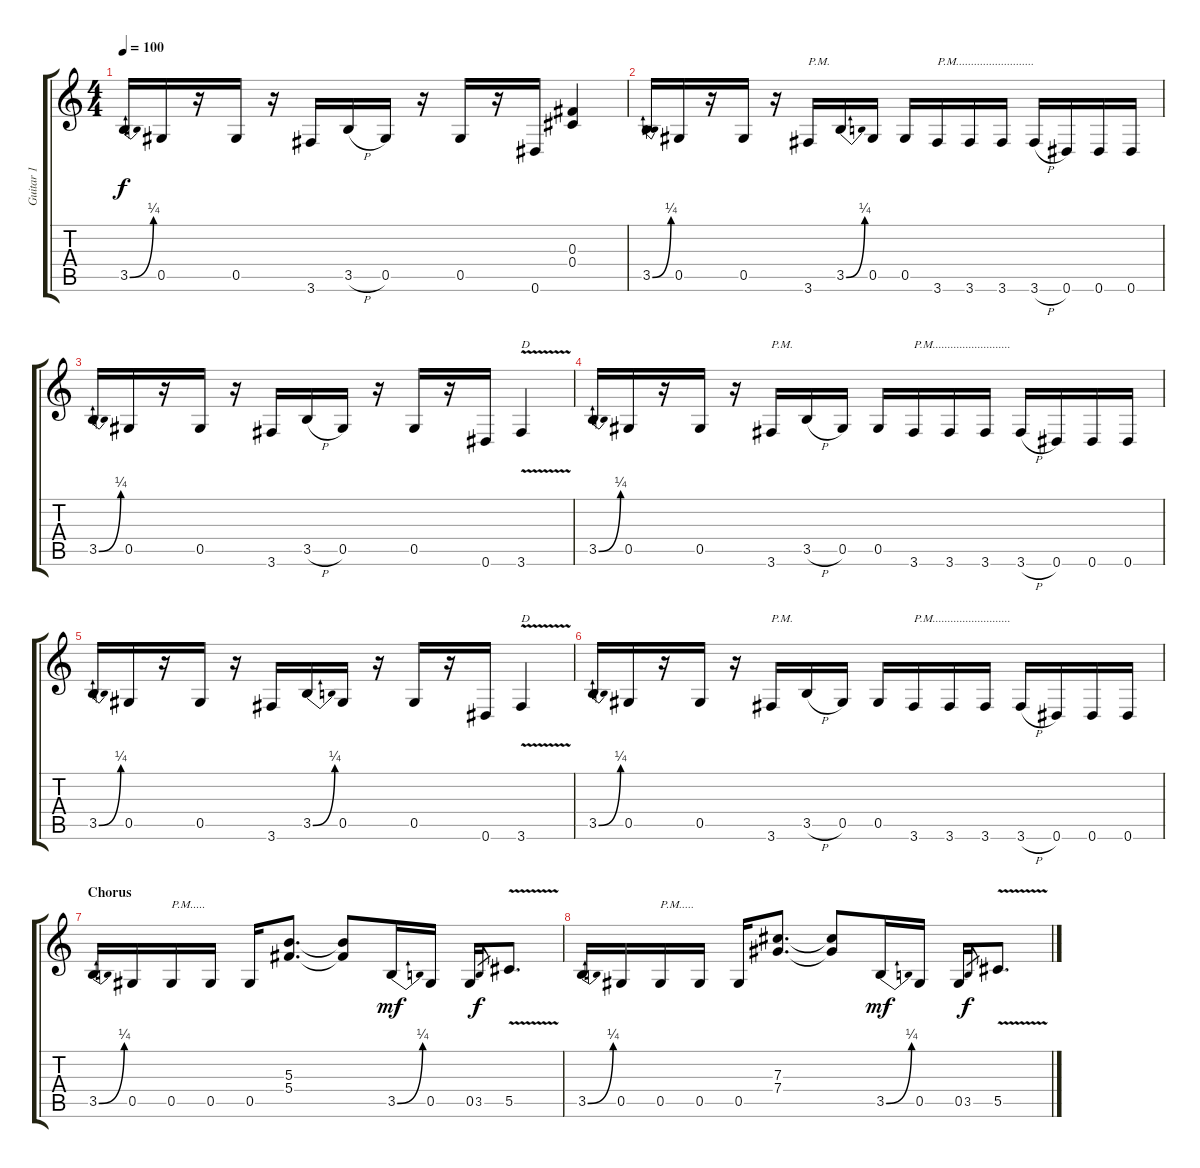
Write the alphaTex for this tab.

\track ("Guitar 1" "Guitar 1") {instrument overdrivenguitar}
\staff {score tabs}
\tuning (Eb4 Bb3 Gb3 Db3 Ab2 Eb2) {hide}
\ts (4 4)
\tempo 100
\clef g2
\ks c
3.5{be (bend 0 0 60 1)}.16{dy f} 0.5.16 r.16 0.5.16 r.16 3.6.16 3.5{h}.16 0.5.16 r.16 0.5.16 r.16 0.6.16 (0.3 0.4).4 |
3.5{be (bend 0 0 60 1)}.16 0.5.16 r.16 0.5.16 r.16 3.6.16{txt "P.M."} 3.5{be (bend 0 0 60 1)}.16 0.5.16 0.5.16 3.6.16{txt "P.M.........................."} 3.6.16 3.6.16 3.6{h}.16 0.6.16 0.6.16 0.6.16 |
3.5{be (bend 0 0 60 1)}.16 0.5.16 r.16 0.5.16 r.16 3.6.16 3.5{h}.16 0.5.16 r.16 0.5.16 r.16 0.6.16 3.6{v}.4{txt "D"} |
3.5{be (bend 0 0 60 1)}.16 0.5.16 r.16 0.5.16 r.16 3.6.16{txt "P.M."} 3.5{h}.16 0.5.16 0.5.16 3.6.16{txt "P.M.........................."} 3.6.16 3.6.16 3.6{h}.16 0.6.16 0.6.16 0.6.16 |
3.5{be (bend 0 0 60 1)}.16 0.5.16 r.16 0.5.16 r.16 3.6.16 3.5{be (bend 0 0 60 1)}.16 0.5.16 r.16 0.5.16 r.16 0.6.16 3.6{v}.4{txt "D"} |
3.5{be (bend 0 0 60 1)}.16 0.5.16 r.16 0.5.16 r.16 3.6.16{txt "P.M."} 3.5{h}.16 0.5.16 0.5.16 3.6.16{txt "P.M.........................."} 3.6.16 3.6.16 3.6{h}.16 0.6.16 0.6.16 0.6.16 |
\section ("" "Chorus")
3.5{be (bend 0 0 60 1)}.16 0.5.16 0.5.16{txt "P.M....."} 0.5.16 0.5.16 (5.3 5.4).8{d} (5.3{t} 5.4{t}).8 3.5{be (bend 0 0 60 1)}.16{dy mf} 0.5.16 0.5.16 3.5.8{gr dy f} 5.5{v}.8{d} |
3.5{be (bend 0 0 60 1)}.16 0.5.16 0.5.16{txt "P.M....."} 0.5.16 0.5.16 (7.3 7.4).8{d} (7.3{t} 7.4{t}).8 3.5{be (bend 0 0 60 1)}.16{dy mf} 0.5.16 0.5.16 3.5.8{gr dy f} 5.5{v}.8{d}
